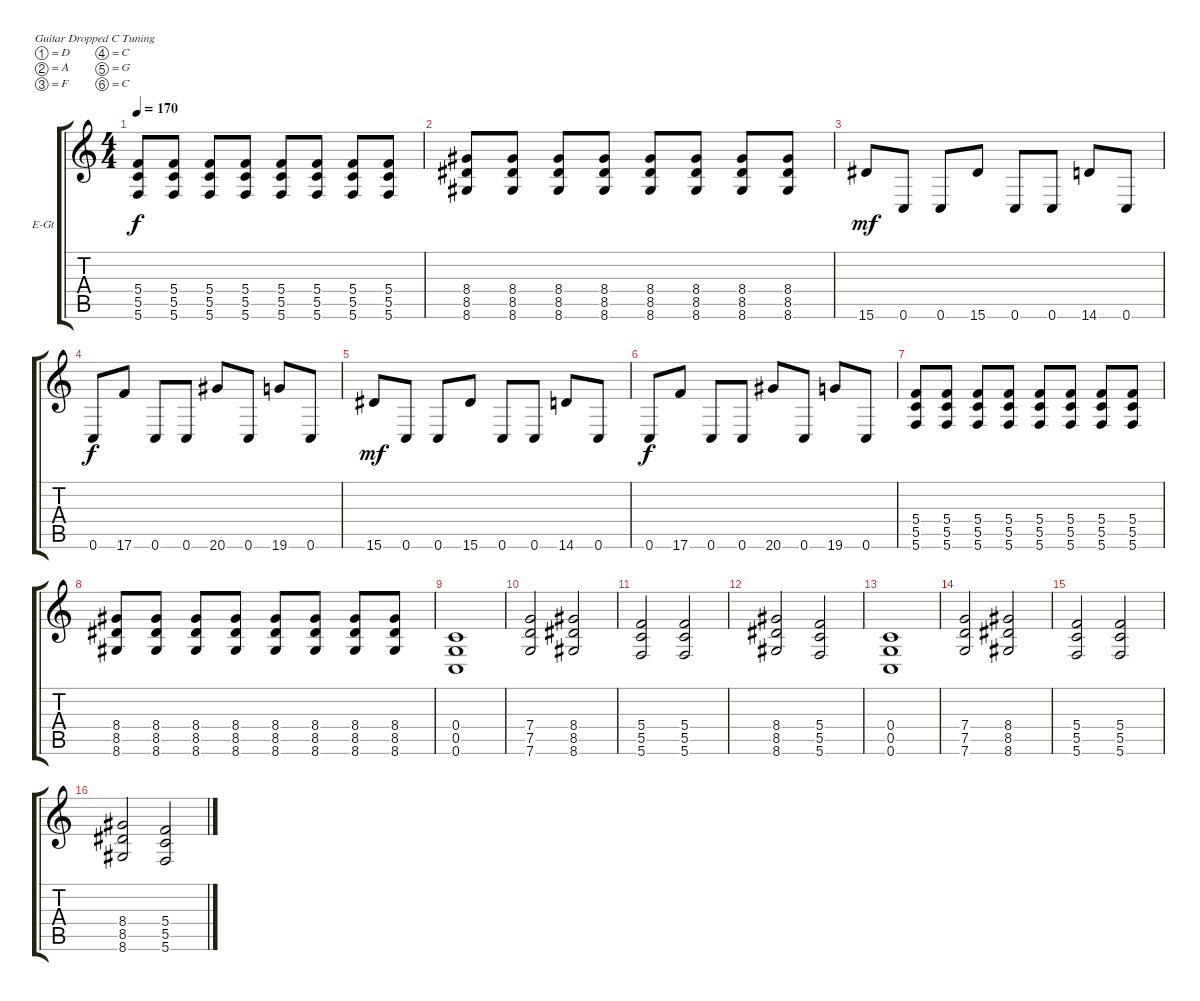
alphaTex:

\bracketExtendMode groupsimilarinstruments
\firstSystemTrackNameOrientation horizontal
\otherSystemsTrackNameOrientation horizontal
\track ("Mark" "E-Gt") {instrument distortionguitar}
\staff {score tabs}
\tuning (D4 A3 F3 C3 G2 C2)
\ts (4 4)
\tempo 170
\clef g2
\scale
0.333333
\ks c
(5.6 5.5 5.4).8{dy f} (5.6 5.5 5.4).8 (5.6 5.4 5.5).8 (5.6 5.5 5.4).8 (5.6 5.5 5.4).8 (5.6 5.4 5.5).8 (5.6 5.5 5.4).8 (5.6 5.5 5.4).8 |
\scale
0.333333 (8.6 8.5 8.4).8 (8.6 8.4 8.5).8 (8.6 8.5 8.4).8 (8.6 8.5 8.4).8 (8.6 8.5 8.4).8 (8.6 8.5 8.4).8 (8.6 8.5 8.4).8 (8.6 8.5 8.4).8 |
\scale
0.333333 15.6.8{dy mf} 0.6.8 0.6.8 15.6.8 0.6.8 0.6.8 14.6.8 0.6.8 |
\scale
0.333333 0.6.8{dy f} 17.6.8 0.6.8 0.6.8 20.6.8 0.6.8 19.6.8 0.6.8 |
\scale
0.333333 15.6.8{dy mf} 0.6.8 0.6.8 15.6.8 0.6.8 0.6.8 14.6.8 0.6.8 |
\scale
0.333333 0.6.8{dy f} 17.6.8 0.6.8 0.6.8 20.6.8 0.6.8 19.6.8 0.6.8 |
\scale
0.333333 (5.6 5.5 5.4).8 (5.6 5.5 5.4).8 (5.6 5.4 5.5).8 (5.6 5.5 5.4).8 (5.6 5.5 5.4).8 (5.6 5.4 5.5).8 (5.6 5.5 5.4).8 (5.6 5.5 5.4).8 |
\scale
0.333333 (8.6 8.5 8.4).8 (8.6 8.4 8.5).8 (8.6 8.5 8.4).8 (8.6 8.5 8.4).8 (8.6 8.5 8.4).8 (8.6 8.5 8.4).8 (8.6 8.5 8.4).8 (8.6 8.5 8.4).8 |
(0.6 0.5 0.4).1 |
\scale
0.333333 (7.6 7.5 7.4).2 (8.6 8.5 8.4).2 |
\scale
0.333333 (5.6 5.5 5.4).2 (5.4 5.5 5.6).2 |
\scale
0.333333 (8.6 8.5 8.4).2 (5.6 5.5 5.4).2 |
\scale
0.333333 (0.6 0.5 0.4).1 |
\scale
0.333333 (7.6 7.5 7.4).2 (8.6 8.5 8.4).2 |
\scale
0.333333 (5.6 5.5 5.4).2 (5.4 5.5 5.6).2 |
\scale
0.333333 (8.6 8.5 8.4).2 (5.6 5.5 5.4).2
